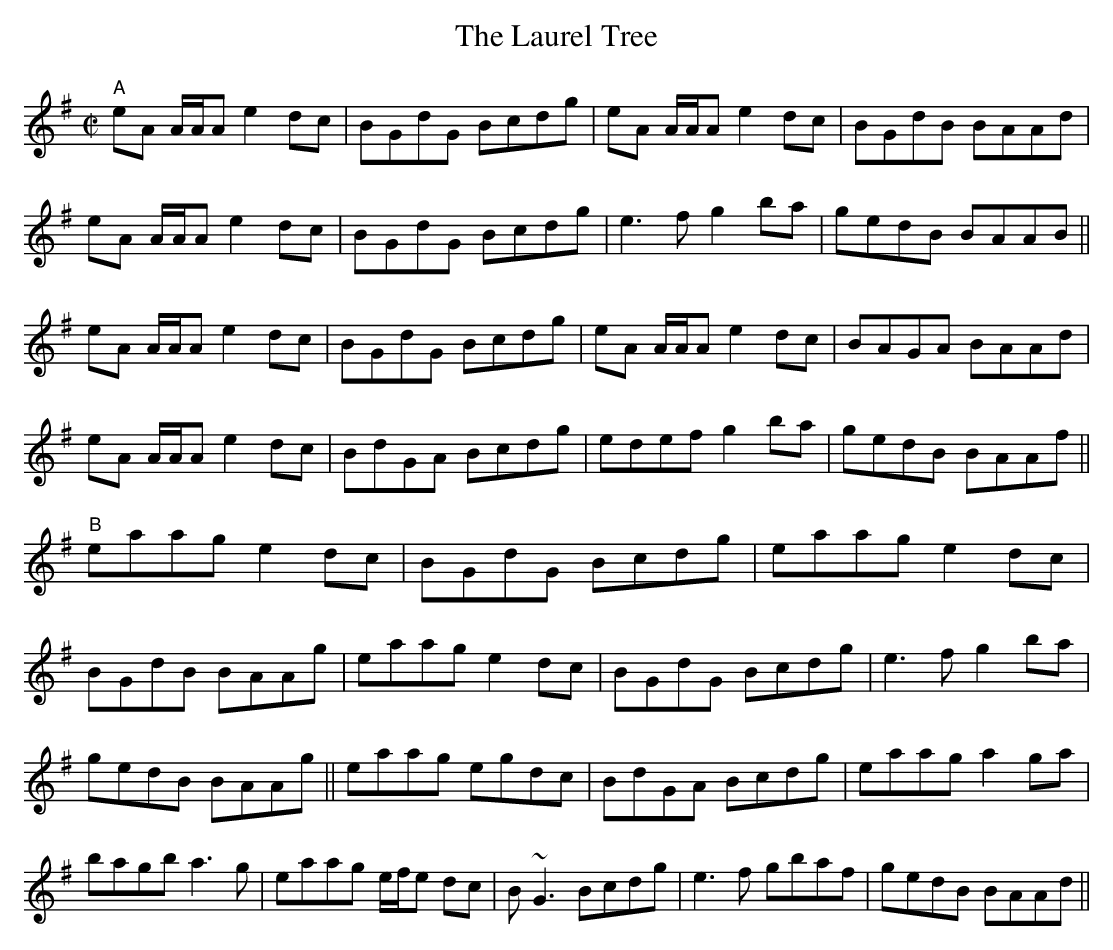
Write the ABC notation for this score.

X:1
T:Laurel Tree, The
M:C|
K:G
"A"eA A/2A/2A e2dc|BGdG Bcdg|eA A/2A/2A e2dc|BGdB BAAd|\
eA A/2A/2A e2dc|BGdG Bcdg|e3f g2 ba|gedB BAAB||\
eA A/2A/2A e2dc|BGdG Bcdg|eA A/2A/2A e2dc|BAGA BAAd|\
eA A/2A/2A e2dc|BdGA Bcdg|edef g2ba|gedB BAAf||\
"B"eaag e2dc|BGdG Bcdg|eaag e2dc|BGdB BAAg|\
eaag e2dc|BGdG Bcdg|e3f g2ba|gedB BAAg||\
eaag egdc|BdGA Bcdg|eaag a2ga|bagb a3g|\
eaag e/2f/2e dc|B~G3 Bcdg|e3f gbaf|gedB BAAd||
